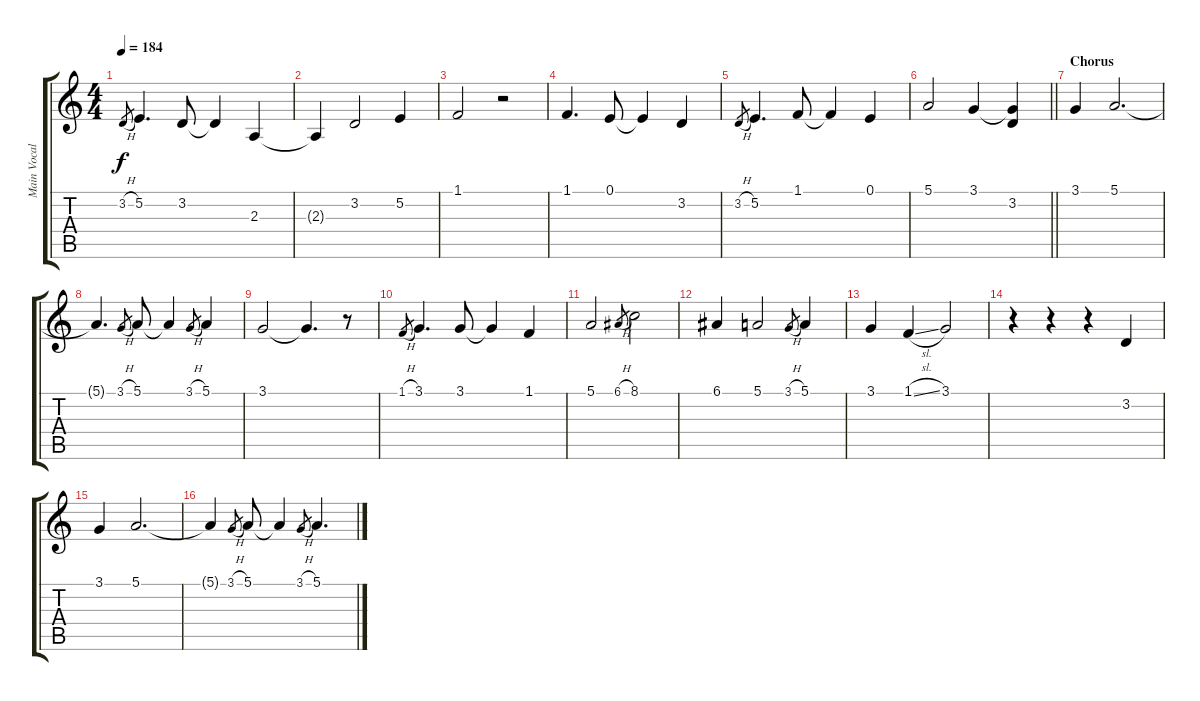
\track ("Main Vocals" "Main Vocal") {instrument clarinet}
\staff {score tabs}
\tuning (E4 B3 G3 D3 A2 E2) {hide}
\ts (4 4)
\tempo 184
\clef g2
\ks c
3.2{h}.8{gr dy f} 5.2.4{d} 3.2.8 3.2{t}.4 2.3.4 |
2.3{t}.4 3.2.2 5.2.4 |
1.1.2 r.2 |
1.1.4{d} 0.1.8 0.1{t}.4 3.2.4 |
3.2{h}.8{gr} 5.2.4{d} 1.1.8 1.1{t}.4 0.1.4 |
\barLineRight lightlight
5.1.2 3.1.4 (3.1{t} 3.2).4 |
\section ("" "Chorus")
3.1.4 5.1.2{d} |
5.1{t}.4{d} 3.1{h}.8{gr} 5.1.8 5.1{t}.4 3.1{h}.8{gr} 5.1.4 |
3.1.2 3.1{t}.4{d} r.8 |
1.1{h}.8{gr} 3.1.4{d} 3.1.8 3.1{t}.4 1.1.4 |
5.1.2 6.1{h}.8{gr} 8.1.2 |
6.1.4 5.1.2 3.1{h}.8{gr} 5.1.4 |
3.1.4 1.1{sl}.4 3.1.2 |
r.4 r.4 r.4 3.2.4 |
3.1.4 5.1.2{d} |
5.1{t}.4 3.1{h}.8{gr} 5.1.8 5.1{t}.4 3.1{h}.8{gr} 5.1.4{d}
